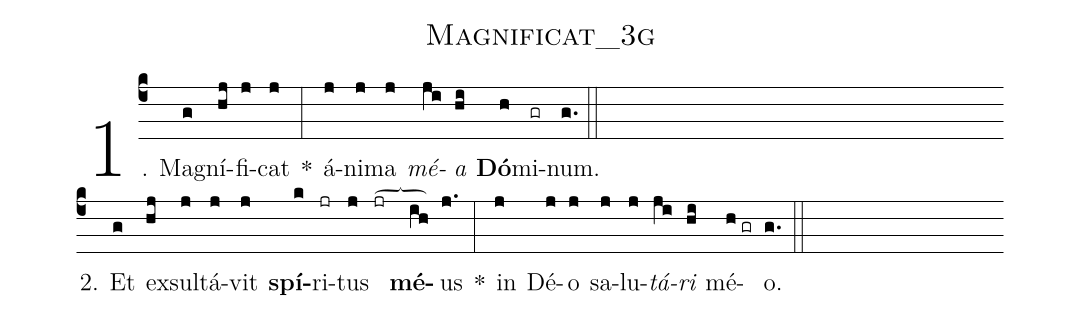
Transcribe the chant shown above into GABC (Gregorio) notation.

name:Magnificat_3g;
%%
(c4) 1. Ma(g)gní(hj)fi(j)cat(j) *(:) á(j)ni(j)ma(j) <i>mé</i>(ji)<i>a</i>(hi) <b>Dó</b>(h)mi(gr)num.(g.) (::) (Z-)
2. Et(g) ex(hj)sul(j)tá(j)vit(j) <b>spí</b>(k)ri(jr)tus(j) (jr[ocb:1;8.7mm])<b>mé</b>(ih)us(j.)  *(:)  in(j) Dé(j)o(j) sa(j)lu(j)<i>tá</i>(ji)<i>ri</i>(hi) mé(h//gr)o.(g.) (::)
